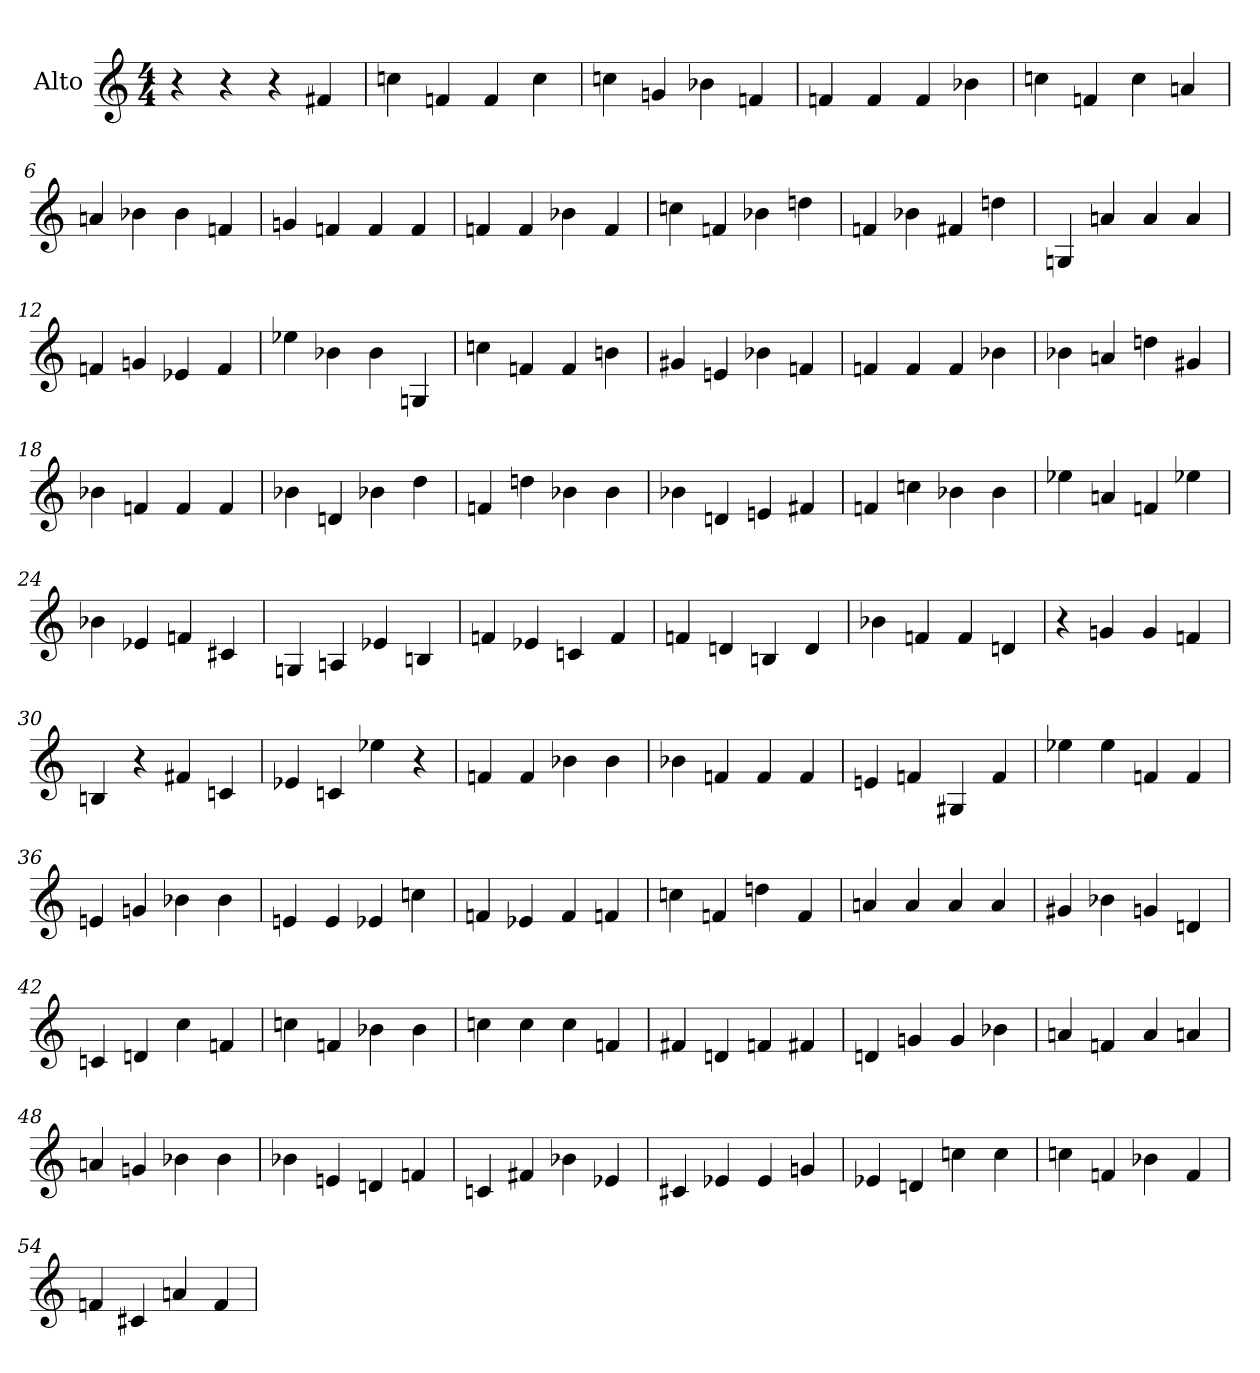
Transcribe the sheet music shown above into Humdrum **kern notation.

**kern
*part1
*staff1
*I"Alto
*I'A
*clefG2
*M4/4
=1
4r
4r
4r
4f#X
=2
4ccn
4fn
4f
4cc
=3
4ccn
4gn
4b-X
4fn
=4
4fn
4f
4f
4b-X
=5
4ccn
4fn
4cc
4an
=6
4an
4b-X
4b-
4fn
=7
4gn
4fn
4f
4f
=8
4fn
4f
4b-X
4f
=9
4ccn
4fn
4b-X
4ddn
=10
4fn
4b-X
4f#X
4ddn
=11
4Gn
4an
4a
4a
=12
4fn
4gn
4e-X
4f
=13
4ee-X
4b-X
4b-
4Gn
=14
4ccn
4fn
4f
4bn
=15
4g#X
4en
4b-X
4fn
=16
4fn
4f
4f
4b-X
=17
4b-X
4an
4ddn
4g#X
=18
4b-X
4fn
4f
4f
=19
4b-X
4dn
4b-X
4dd
=20
4fn
4ddn
4b-X
4b-
=21
4b-X
4dn
4en
4f#X
=22
4fn
4ccn
4b-X
4b-
=23
4ee-X
4an
4fn
4ee-X
=24
4b-X
4e-X
4fn
4c#X
=25
4Gn
4An
4e-X
4Bn
=26
4fn
4e-X
4cn
4f
=27
4fn
4dn
4Bn
4d
=28
4b-X
4fn
4f
4dn
=29
4r
4gn
4g
4fn
=30
4Bn
4r
4f#X
4cn
=31
4e-X
4cn
4ee-X
4r
=32
4fn
4f
4b-X
4b-
=33
4b-X
4fn
4f
4f
=34
4en
4fn
4G#X
4f
=35
4ee-X
4ee-
4fn
4f
=36
4en
4gn
4b-X
4b-
=37
4en
4e
4e-X
4ccn
=38
4fn
4e-X
4f
4fn
=39
4ccn
4fn
4ddn
4f
=40
4an
4a
4a
4a
=41
4g#X
4b-X
4gn
4dn
=42
4cn
4dn
4cc
4fn
=43
4ccn
4fn
4b-X
4b-
=44
4ccn
4cc
4cc
4fn
=45
4f#X
4dn
4fn
4f#X
=46
4dn
4gn
4g
4b-X
=47
4an
4fn
4a
4an
=48
4an
4gn
4b-X
4b-
=49
4b-X
4en
4dn
4fn
=50
4cn
4f#X
4b-X
4e-X
=51
4c#X
4e-X
4e-
4gn
=52
4e-X
4dn
4ccn
4cc
=53
4ccn
4fn
4b-X
4f
=54
4fn
4c#X
4an
4f
=
*-
